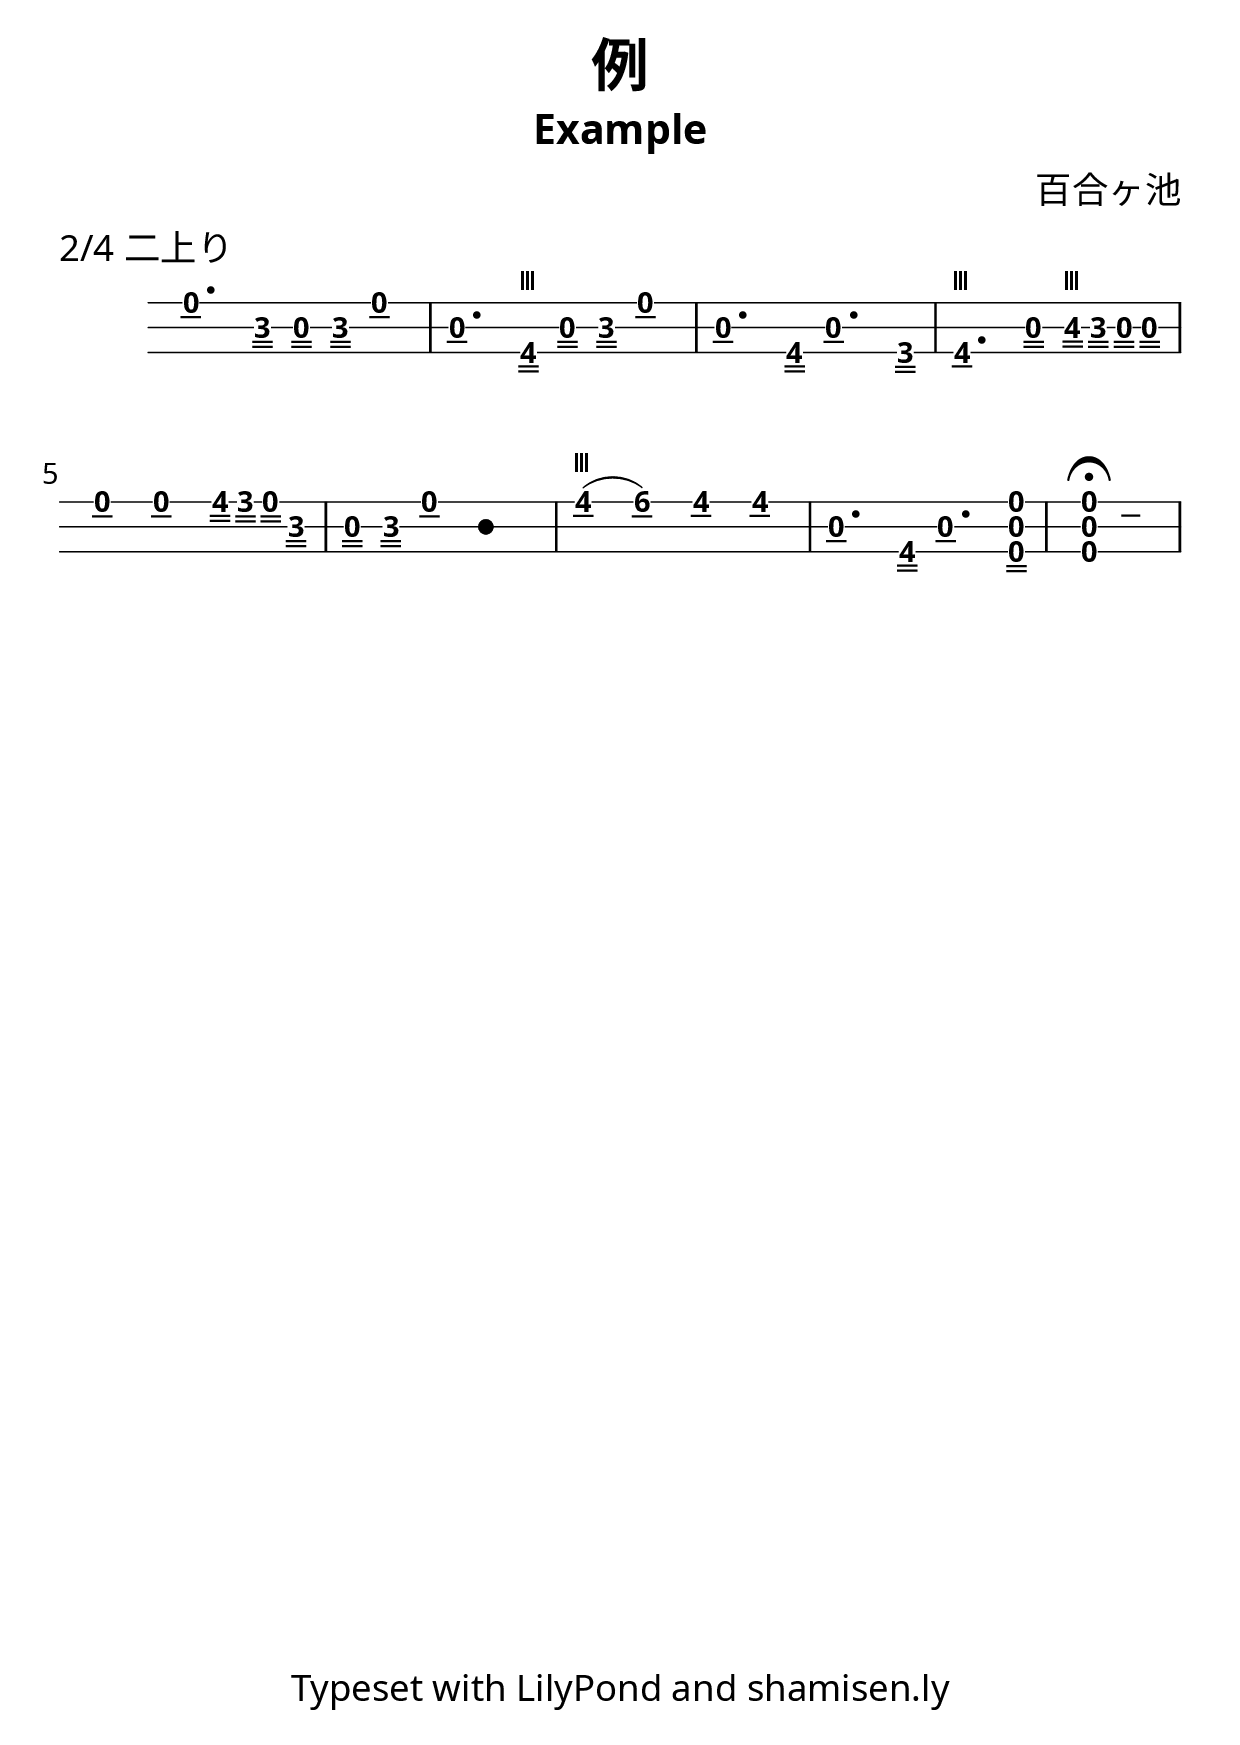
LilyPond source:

\version "2.18.2"
% Shamisen notation for LilyPond
%
% For more information and updates, visit:
% https://github.com/threedaymonk/lilypond-shamisen

% This is the default, but we set it here to ensure that our note names work
% in the tunings defined below.
\language "nederlands"

#(define (tsugaru-position-numbers context string-number fret-number)
  (let* ((shami-tab-signs
          '(0   1  2  3  "♯"  4  5  6  7  8  9  "♭"
            10 11 12 13 "1♯" 14 15 16 17 18 19 "1♭"
            20 21 22 23 "2♯" 24 25 26))
         (ls-length (length shami-tab-signs))
         (my-sign
           (if (> fret-number (1- ls-length))
               fret-number
               (list-ref shami-tab-signs fret-number))))
   (if (integer? fret-number)
       (make-vcenter-markup
         (format #f "~a" my-sign ))
       (fret-number-tablature-format context string-number fret-number))))

#(define (draw-underbars grob x-shift top lines)
  (let* ((width 1.1)
         (thickness 0.12)
         (spacing (/ 0.6 lines)))
    (ly:stencil-translate
      (grob-interpret-markup grob
        (markup
          #:override '(line-cap-style . square)
          (#:path thickness
            (fold
              (lambda (e a)
                (cons*
                  (list 'moveto (- x-shift (/ width 2)) (- top (* e spacing)))
                  (list 'lineto (+ x-shift (/ width 2)) (- top (* e spacing)))
                  a))
              '()
              (iota lines)))))
      (cons 0 (interval-start '(0 . 0))))))

#(define (draw-elongator grob)
  (let* ((x-offset 2)
         (y-offset 0.67)
         (width 1)
         (thickness 0.12))
    (ly:stencil-translate
      (grob-interpret-markup grob
        (markup
          #:override '(line-cap-style . square)
          (#:path thickness
           `((moveto ,x-offset ,y-offset)
             (rlineto ,width 0)))))
      (cons 0 (interval-start '(0 . 0))))))

#(define (dot-rest-stencil grob)
  (let* ((duration (ly:grob-property grob 'duration-log))
         (lines (- duration 2))
         (top -0.8)
         (radius 0.45)
         (circle (ly:stencil-translate-axis (make-circle-stencil radius 0 #t) radius X)))
    (case duration
      ((1)
        (ly:stencil-add
          circle
          (draw-elongator grob)))
      ((2) circle)
      ((3 4 5)
        (ly:stencil-add
          circle
          (draw-underbars grob radius top lines)))
      (else (ly:rest::print grob)))))

#(define (scaling-tab-note-head-stencil grob)
  (let* ((width (string-length (cadr (ly:grob-property grob 'text))))
         (x-scale (/ (+ (/ 1 width) 1) 2))
         (stencil (ly:stencil-scale (tab-note-head::print grob) x-scale 1)))
    stencil))

#(define (underbar-stem-stencil grob)
  (if (ly:stencil? (ly:stem::print grob))
    (let* ((stencil (ly:stem::print grob))
           (duration (ly:grob-property grob 'duration-log))
           (lines (- duration 2))
           (Y-ext (ly:stencil-extent stencil Y))
           (top (cdr Y-ext)))
      (case duration
        ((1) (draw-elongator grob))
        ((3 4 5) (draw-underbars grob 0 top lines))
        (else #f)))))

hajiki-markup = \markup {
  \override #'(line-cap-style . square)
  \override #'(line-join-style . miter)
  \path #0.12
  #'((moveto -0.212 0.334)
     (curveto -0.289 0.053 -0.409 -0.157 -0.553 -0.338)
     (moveto 0.155 0.352)
     (curveto 0.328 0.106 0.458 -0.114 0.545 -0.307))
}
sukui-markup = \markup {
  \override #'(line-cap-style . square)
  \override #'(line-join-style . miter)
  \path #0.12
  #'((moveto -0.412 0.422)
     (lineto 0.228 0.427)
     (lineto 0.268 0.386)
     (curveto 0.110 -0.046 -0.131 -0.276 -0.487 -0.457)
     (moveto 0.494 -0.434)
     (curveto 0.379 -0.313 0.247 -0.187 0.044 -0.036))
}
uchi-markup = \markup {
  \override #'(line-cap-style . square)
  \override #'(line-join-style . miter)
  \path #0.12
  #'((moveto -0.394 -0.055)
     (lineto -0.389 0.293)
     (lineto 0.372 0.293)
     (lineto 0.402 0.270)
     (curveto 0.371 -0.116 0.197 -0.391 -0.173 -0.505)
     (moveto -0.001 0.570)
     (lineto -0.001 0.310))
}
oshi-markup = \markup {
  \override #'(line-cap-style . square)
  \override #'(line-join-style . miter)
  \path #0.12
  #'((moveto -1.0 0.0)
     (lineto 0.0 0.0)
     (lineto 0.0 0.6))
}
keshi-markup = \markup {
  \override #'(line-cap-style . square)
  \override #'(line-join-style . miter)
  \path #0.12
  #'((moveto -0.168 0.552)
     (curveto -0.245 0.221 -0.377 0.048 -0.508 -0.084)
     (moveto -0.250 0.257)
     (lineto 0.530 0.257)
     (moveto 0.158 0.262)
     (curveto 0.186 -0.065 0.086 -0.342 -0.254 -0.523))
}

#(append! default-script-alist
  (list
    `("hajiki"
      . (
        (stencil . ,ly:text-interface::print)
        (text . ,hajiki-markup)
        (quantize-position . #t)
        (direction . ,DOWN)))
    `("sukui"
      . (
        (stencil . ,ly:text-interface::print)
        (text . ,sukui-markup)
        (quantize-position . #t)
        (direction . ,DOWN)))
   `("uchi"
      . (
        (stencil . ,ly:text-interface::print)
        (text . ,uchi-markup)
        (quantize-position . #t)
        (direction . ,DOWN)))
   `("oshi"
      . (
        (stencil . ,ly:text-interface::print)
        (text . ,oshi-markup)
        (quantize-position . #t)
        (direction . ,DOWN)))
   `("keshi"
      . (
        (stencil . ,ly:text-interface::print)
        (text . ,keshi-markup)
        (quantize-position . #t)
        (direction . ,DOWN)))))

hajiki = #(make-articulation "hajiki")
sukui  = #(make-articulation "sukui")
uchi   = #(make-articulation "uchi")
oshi   = #(make-articulation "oshi")
keshi  = #(make-articulation "keshi")

first  = \markup { \teeny "Ⅰ" }
second = \markup { \teeny "Ⅱ" }
third  = \markup { \teeny "Ⅲ" }

trtr =
#(define-music-function
  (parser location music)
  (ly:music?)
  (let* ((es (ly:music-property music 'elements))
         (unsquashed (make-music 'SequentialMusic 'elements (take es 1)))
         (squashed (make-music 'SequentialMusic 'elements (drop es 1))))
    #{
      #unsquashed
      \override NoteColumn.X-offset = -2
      #squashed
      \revert NoteColumn.X-offset
    #}))


shamisenNotation = {
  % Restore behaviour that is turned off by default in tablature
  \revert TabStaff.Script.stencil
  \revert TabStaff.TextScript.stencil
  \revert TabStaff.NoteColumn.ignore-collision
  \revert TabStaff.Dots.stencil
  \revert TabStaff.Slur.stencil
  \revert TabStaff.PhrasingSlur.stencil
  \revert TabStaff.TupletBracket.stencil
  \revert TabStaff.TupletNumber.stencil

  % Draw underbars instead of note tails, and dots for rests
  \override TabStaff.Stem.stencil = #underbar-stem-stencil
  \override TabStaff.Stem.direction = #DOWN
  \override TabStaff.Stem.length = #0.9
  \override TabStaff.Rest.stencil = #dot-rest-stencil
  \override TabStaff.TabNoteHead.stencil = #scaling-tab-note-head-stencil

  % Turn off the TAB clef
  \override TabStaff.Clef.stencil = ##f

  % Use Tsugaru position numberin
  \set TabStaff.tablatureFormat = #tsugaru-position-numbers
}

honchoushiTuning = \stringTuning <c f c'>
niagariTuning    = \stringTuning <c g c'>
sansagariTuning  = \stringTuning <c f bes'>


% Make the staff bigger
#(set-global-staff-size 32)

% Use s/f for sharp/flat
\language "english"

\paper{
  #(set-paper-size "a4")
  #(define fonts
    (set-global-fonts
     #:roman "IPAexGothic" ; this must be an available font with Japanese characters
     #:factor (/ staff-height pt 20) ; unnecessary if the staff size is default
    ))
}

% If this font is not available, replace with one that is
% shamisen-markup-font = #'(font-name . "IPAexGothic")

\header {
  title = "例"
  subtitle = "Example"
  meter = "2/4 二上り"
  composer = "百合ヶ池"
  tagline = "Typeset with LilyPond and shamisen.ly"
}

\score {
  \new TabStaff {
    \set TabStaff.stringTunings = #niagariTuning
    \shamisenNotation
    \time 2/4

    c'8. bf16 g bf \uchi c'8

    g8. f16^\third g bf \uchi c'8

    g8. f16 g8. ef16

    f8.^\third g16
    \trtr { c'16\2^\third bf \hajiki g \hajiki g }

    c'8 c' \sukui
    \trtr { f'16 ef' \hajiki c' \hajiki bf }

    g16 bf \uchi c'8 r4 \keshi

    f'8^\third( g') f' f' \sukui

    g8. f16 g8. \oshi <c g c'>16

    <c g c'>2\fermata
  }
}
